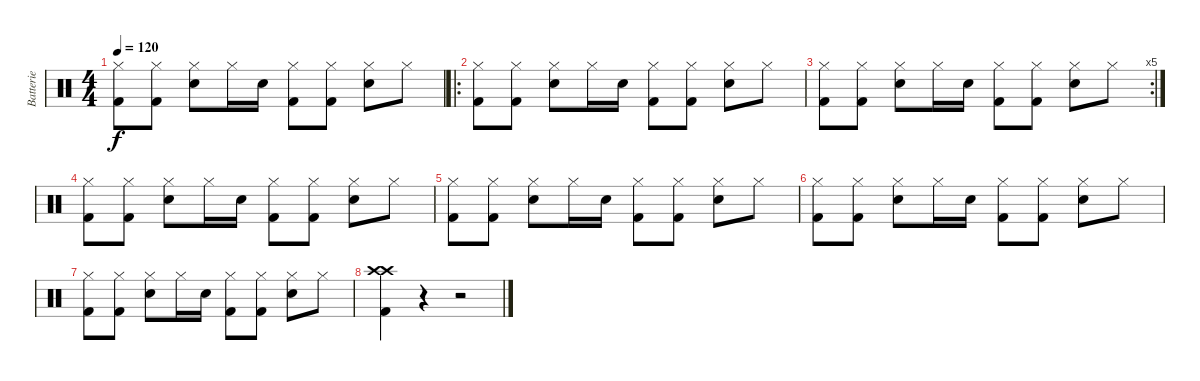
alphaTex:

\track ("Batterie" "Batterie") {instrument percussion}
\staff {score}
\articulation defaults
\ts (4 4)
\tempo 120
\clef neutral
\ks c
("Hi-Hat (closed)" "Kick (hit) 2").8{dy f} ("Hi-Hat (closed)" "Kick (hit) 2").8 ("Hi-Hat (closed)" "Electric Snare (hit)").8 "Hi-Hat (closed)".16 "Electric Snare (hit)".16 ("Hi-Hat (closed)" "Kick (hit) 2").8 ("Hi-Hat (closed)" "Kick (hit) 2").8 ("Hi-Hat (closed)" "Electric Snare (hit)").8 "Hi-Hat (closed)".8 |
\ro
("Hi-Hat (closed)" "Kick (hit) 2").8 ("Hi-Hat (closed)" "Kick (hit) 2").8 ("Hi-Hat (closed)" "Electric Snare (hit)").8 "Hi-Hat (closed)".16 "Electric Snare (hit)".16 ("Hi-Hat (closed)" "Kick (hit) 2").8 ("Hi-Hat (closed)" "Kick (hit) 2").8 ("Hi-Hat (closed)" "Electric Snare (hit)").8 "Hi-Hat (closed)".8 |
\rc 5
("Hi-Hat (closed)" "Kick (hit) 2").8 ("Hi-Hat (closed)" "Kick (hit) 2").8 ("Hi-Hat (closed)" "Electric Snare (hit)").8 "Hi-Hat (closed)".16 "Electric Snare (hit)".16 ("Hi-Hat (closed)" "Kick (hit) 2").8 ("Hi-Hat (closed)" "Kick (hit) 2").8 ("Hi-Hat (closed)" "Electric Snare (hit)").8 "Hi-Hat (closed)".8 |
("Hi-Hat (closed)" "Kick (hit) 2").8 ("Hi-Hat (closed)" "Kick (hit) 2").8 ("Hi-Hat (closed)" "Electric Snare (hit)").8 "Hi-Hat (closed)".16 "Electric Snare (hit)".16 ("Hi-Hat (closed)" "Kick (hit) 2").8 ("Hi-Hat (closed)" "Kick (hit) 2").8 ("Hi-Hat (closed)" "Electric Snare (hit)").8 "Hi-Hat (closed)".8 |
("Hi-Hat (closed)" "Kick (hit) 2").8 ("Hi-Hat (closed)" "Kick (hit) 2").8 ("Hi-Hat (closed)" "Electric Snare (hit)").8 "Hi-Hat (closed)".16 "Electric Snare (hit)".16 ("Hi-Hat (closed)" "Kick (hit) 2").8 ("Hi-Hat (closed)" "Kick (hit) 2").8 ("Hi-Hat (closed)" "Electric Snare (hit)").8 "Hi-Hat (closed)".8 |
("Hi-Hat (closed)" "Kick (hit) 2").8 ("Hi-Hat (closed)" "Kick (hit) 2").8 ("Hi-Hat (closed)" "Electric Snare (hit)").8 "Hi-Hat (closed)".16 "Electric Snare (hit)".16 ("Hi-Hat (closed)" "Kick (hit) 2").8 ("Hi-Hat (closed)" "Kick (hit) 2").8 ("Hi-Hat (closed)" "Electric Snare (hit)").8 "Hi-Hat (closed)".8 |
("Hi-Hat (closed)" "Kick (hit) 2").8 ("Hi-Hat (closed)" "Kick (hit) 2").8 ("Hi-Hat (closed)" "Electric Snare (hit)").8 "Hi-Hat (closed)".16 "Electric Snare (hit)".16 ("Hi-Hat (closed)" "Kick (hit) 2").8 ("Hi-Hat (closed)" "Kick (hit) 2").8 ("Hi-Hat (closed)" "Electric Snare (hit)").8 "Hi-Hat (closed)".8 |
("Crash high (hit)" "Crash high (hit)" "Kick (hit) 2").4 r.4 r.2
